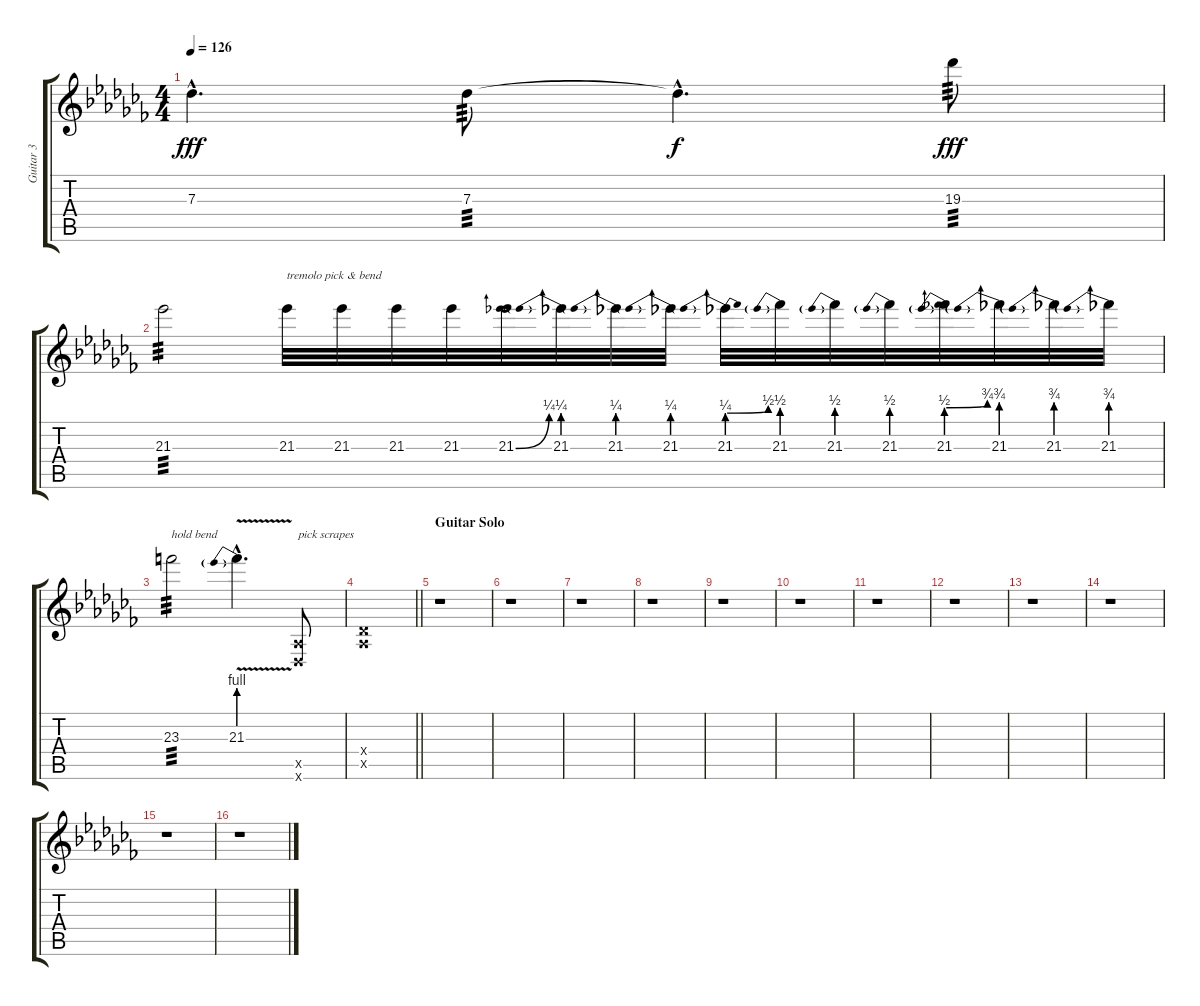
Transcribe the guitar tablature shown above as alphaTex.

\track ("Guitar 3" "Guitar 3") {instrument distortionguitar}
\staff {score tabs}
\tuning (Eb4 Bb3 Gb3 Db3 Ab2 Db2) {hide}
\ts (4 4)
\tempo 126
\clef g2
\ks cb
7.3{hac}.4{d dy fff} 7.3.8{tp 3} 7.3{hac t}.4{d dy f} 19.3.8{tp 3 dy fff} |
21.3.2{tp 3} 21.3.32{txt "tremolo pick & bend"} 21.3.32 21.3.32 21.3.32 21.3{be (bend 0 0 60 1)}.32 21.3{be (prebend 0 1 60 1)}.32 21.3{be (prebend 0 1 60 1)}.32 21.3{be (prebend 0 1 60 1)}.32 21.3{be (prebendbend 0 1 60 2)}.32 21.3{be (prebend 0 2 60 2)}.32 21.3{be (prebend 0 2 60 2)}.32 21.3{be (prebend 0 2 60 2)}.32 21.3{be (prebendbend 0 2 60 3)}.32 21.3{be (prebend 0 3 60 3)}.32 21.3{be (prebend 0 3 60 3)}.32 21.3{be (prebend 0 3 60 3)}.32 |
23.3.2{txt "hold bend" tp 3} 21.3{be (prebend 0 4 60 4) v hac}.4{d} (0.5{x} 0.6{x}).8{txt "pick scrapes"} |
\barLineRight lightlight
(0.4{x} 0.5{x}).1 |
\section ("" "Guitar Solo")
r.1 |
r.1 |
r.1 |
r.1 |
r.1 |
r.1 |
r.1 |
r.1 |
r.1 |
r.1 |
r.1 |
r.1
